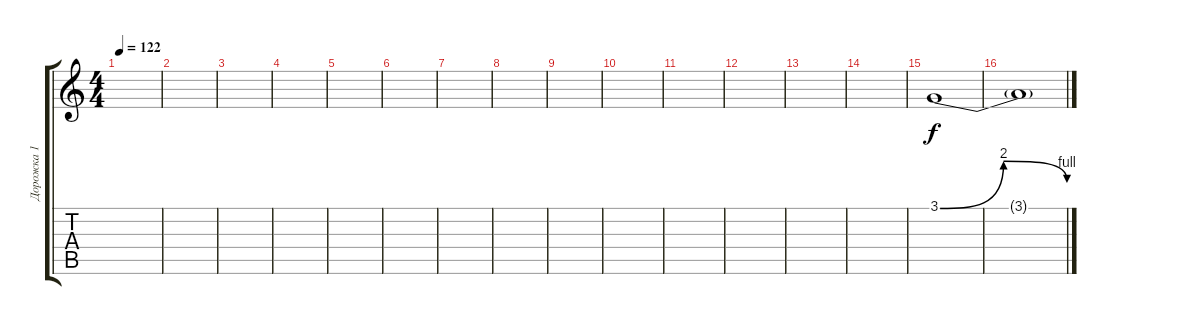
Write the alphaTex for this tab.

\track ("Дорожка 1" "Дорожка 1") {instrument clarinet}
\staff {score tabs}
\tuning (E4 B3 G3 D3 A2 E2) {hide}
\ts (4 4)
\tempo 122
\clef g2
\ks c
|
|
|
|
|
|
|
|
|
|
|
|
|
|
3.1{be (bendrelease 0 0 31 8 31 8 60 4)}.1{volume 5} |
3.1{t}.1
